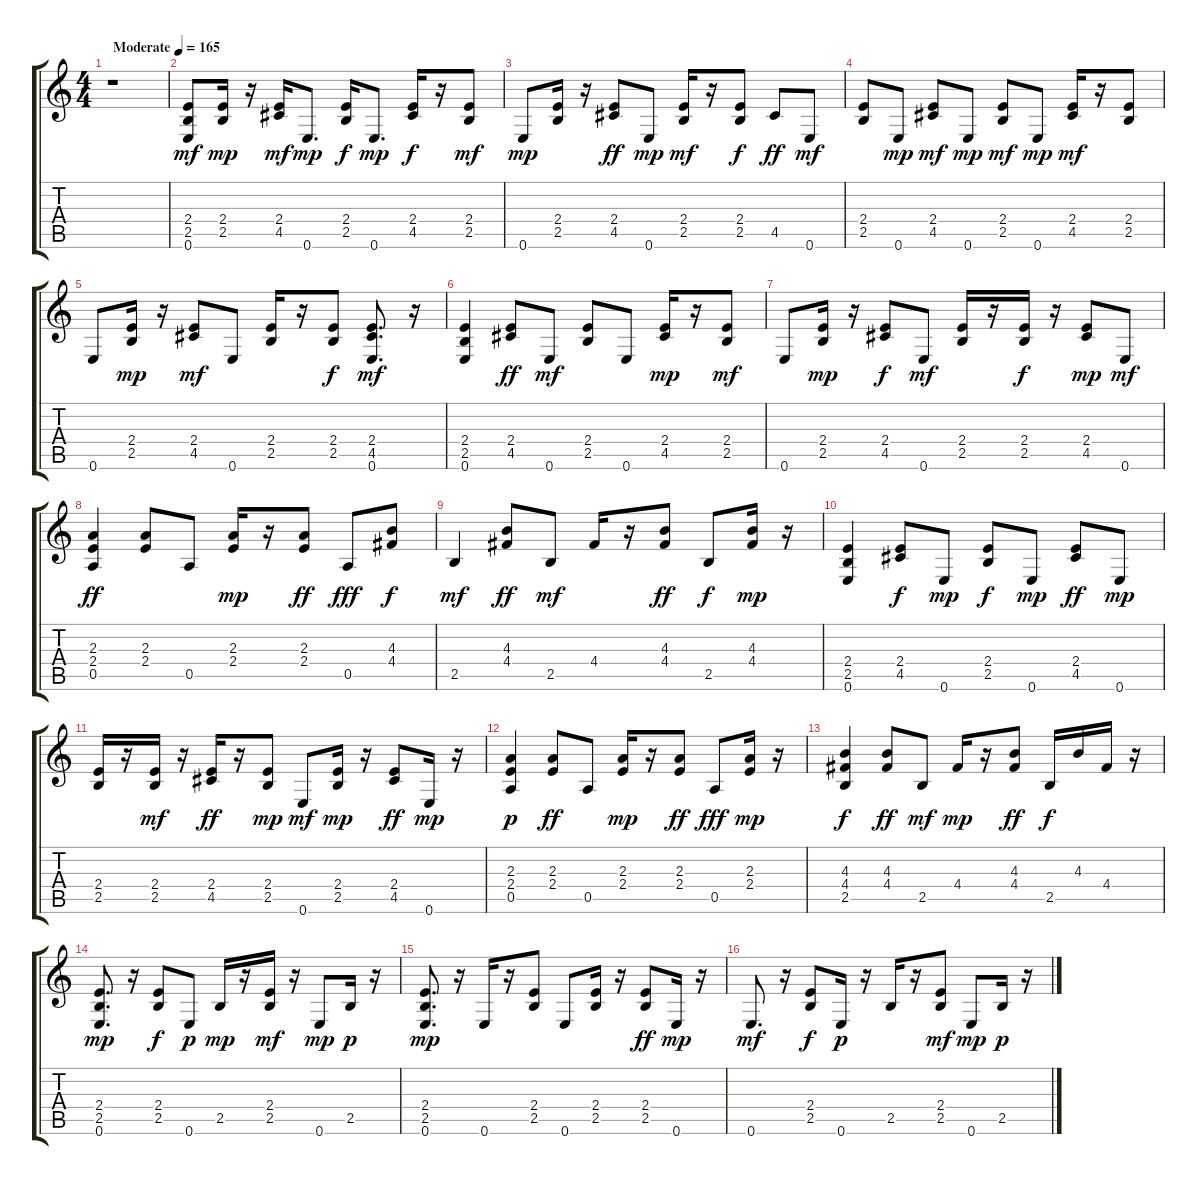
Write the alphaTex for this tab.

\track "" {instrument overdrivenguitar}
\staff {score tabs}
\tuning (E4 B3 G3 D3 A2 E2) {hide}
\ts (4 4)
\tempo (165 "Moderate")
\clef g2
\ks c
r.1{dy mf instrument overdrivenguitar} |
(2.4 2.5 0.6).8 (2.4 2.5).16{dy mp} r.16 (2.4 4.5).16{dy mf} 0.6.8{d dy mp} (2.4 2.5).16{dy f} 0.6.8{d dy mp} (2.4 4.5).16{dy f} r.16 (2.4 2.5).8{dy mf} |
0.6.8{dy mp} (2.4 2.5).16 r.16 (2.4 4.5).8{dy ff} 0.6.8{dy mp} (2.4 2.5).16{dy mf} r.16 (2.4 2.5).8{dy f} 4.5.8{dy ff} 0.6.8{dy mf} |
(2.4 2.5).8 0.6.8{dy mp} (2.4 4.5).8{dy mf} 0.6.8{dy mp} (2.4 2.5).8{dy mf} 0.6.8{dy mp} (2.4 4.5).16{dy mf} r.16 (2.4 2.5).8 |
0.6.8 (2.4 2.5).16{dy mp} r.16 (2.4 4.5).8{dy mf} 0.6.8 (2.4 2.5).16 r.16 (2.4 2.5).8{dy f} (2.4 4.5 0.6).8{d dy mf} r.16 |
(2.4 2.5 0.6).4 (2.4 4.5).8{dy ff} 0.6.8{dy mf} (2.4 2.5).8 0.6.8 (2.4 4.5).16{dy mp} r.16 (2.4 2.5).8{dy mf} |
0.6.8 (2.4 2.5).16{dy mp} r.16 (2.4 4.5).8{dy f} 0.6.8{dy mf} (2.4 2.5).16 r.16 (2.4 2.5).16{dy f} r.16 (2.4 4.5).8{dy mp} 0.6.8{dy mf} |
(2.3 2.4 0.5).4{dy ff} (2.3 2.4).8 0.5.8 (2.3 2.4).16{dy mp} r.16 (2.3 2.4).8{dy ff} 0.5.8{dy fff} (4.3 4.4).8{dy f} |
2.5.4{dy mf} (4.3 4.4).8{dy ff} 2.5.8{dy mf} 4.4.16 r.16 (4.3 4.4).8{dy ff} 2.5.8{dy f} (4.3 4.4).16{dy mp} r.16 |
(2.4 2.5 0.6).4 (2.4 4.5).8{dy f} 0.6.8{dy mp} (2.4 2.5).8{dy f} 0.6.8{dy mp} (2.4 4.5).8{dy ff} 0.6.8{dy mp} |
(2.4 2.5).16 r.16 (2.4 2.5).16{dy mf} r.16 (2.4 4.5).16{dy ff} r.16 (2.4 2.5).8{dy mp} 0.6.8{dy mf} (2.4 2.5).16{dy mp} r.16 (2.4 4.5).8{dy ff} 0.6.16{dy mp} r.16 |
(2.3 2.4 0.5).4{dy p} (2.3 2.4).8{dy ff} 0.5.8 (2.3 2.4).16{dy mp} r.16 (2.3 2.4).8{dy ff} 0.5.8{dy fff} (2.3 2.4).16{dy mp} r.16 |
(4.3 4.4 2.5).4{dy f} (4.3 4.4).8{dy ff} 2.5.8{dy mf} 4.4.16{dy mp} r.16 (4.3 4.4).8{dy ff} 2.5.16{dy f} 4.3.16 4.4.16 r.16 |
(2.4 2.5 0.6).8{d dy mp} r.16 (2.4 2.5).8{dy f} 0.6.8{dy p} 2.5.16{dy mp} r.16 (2.4 2.5).16{dy mf} r.16 0.6.8{dy mp} 2.5.16{dy p} r.16 |
(2.4 2.5 0.6).8{d dy mp} r.16 0.6.16 r.16 (2.4 2.5).8 0.6.8 (2.4 2.5).16 r.16 (2.4 2.5).8{dy ff} 0.6.16{dy mp} r.16 |
0.6.8{d dy mf} r.16 (2.4 2.5).8{dy f} 0.6.16{dy p} r.16 2.5.16 r.16 (2.4 2.5).8{dy mf} 0.6.8{dy mp} 2.5.16{dy p} r.16
